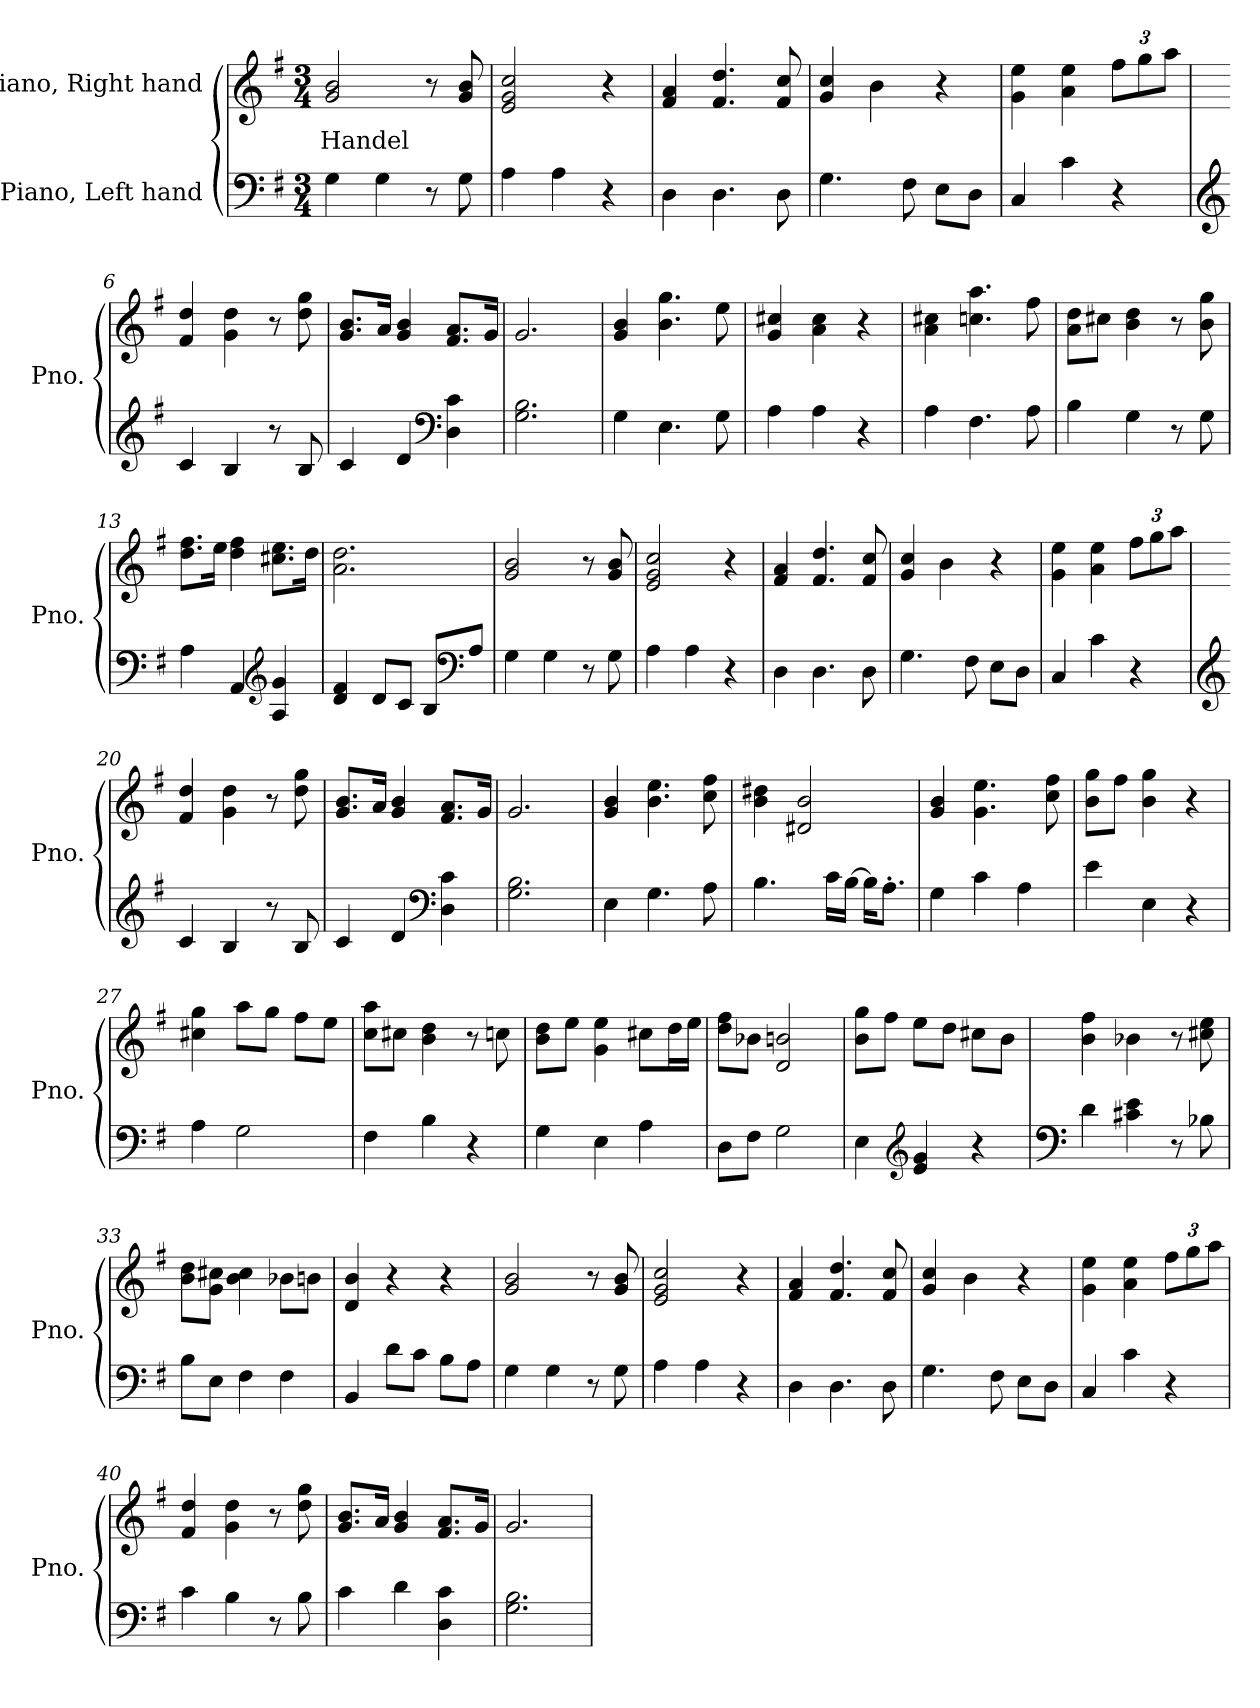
**kern	**kern	**text
*part2	*part1	*part1
*staff2	*staff1	*staff1
*I"Piano, Left hand	*I"Piano, Right hand	*
*I'Pno.	*I'Pno.	*
*clefF4	*clefG2	*
*k[f#]	*k[f#]	*
*M3/4	*M3/4	*
*MM120	*MM120	*
=1	=1	=1
!	!	!LO:LY:b
4G\	2g/ 2b/	Handel
4G\	.	.
8r	8r	.
8G\	8g/ 8b/	.
=2	=2	=2
4A\	2e/ 2g/ 2cc/	.
4A\	.	.
4r	4r	.
=3	=3	=3
4D\	4f#/ 4a/	.
4.D\	4.f#/ 4.dd/	.
8D\	8f#/ 8cc/	.
=4	=4	=4
4.G\	4g/ 4cc/	.
.	4b\	.
8F#\	.	.
8E\L	4r	.
8D\J	.	.
=5	=5	=5
4C/	4g\ 4ee\	.
4c\	4a\ 4ee\	.
*	*Xbrackettup	*
4r	12ff#\L	.
.	12gg\	.
.	12aa\J	.
=6	=6	=6
*clefG2	*	*
4c/	4f#/ 4dd/	.
4B/	4g\ 4dd\	.
8r	8r	.
8B/	8dd\ 8gg\	.
!!LO:LB:g=z
=7	=7	=7
4c/	8.g/ 8.b/L	.
.	16a/Jk	.
4d/	4g/ 4b/	.
*clefF4	*	*
4D\ 4c\	8.f#/ 8.a/L	.
.	16g/Jk	.
=8	=8	=8
2.G\ 2.B\	2.g/	.
=9	=9	=9
4G\	4g/ 4b/	.
4.E\	4.b\ 4.gg\	.
8G\	8ee\	.
=10	=10	=10
4A\	4g/ 4cc#X/	.
4A\	4a\ 4cc#\	.
4r	4r	.
=11	=11	=11
4A\	4a\ 4cc#X\	.
4.F#\	4.ccn\ 4.aa\	.
8A\	8ff#\	.
=12	=12	=12
4B\	8a\ 8dd\L	.
.	8cc#X\J	.
4G\	4b\ 4dd\	.
8r	8r	.
8G\	8b\ 8gg\	.
=13	=13	=13
4A\	8.dd\ 8.ff#\L	.
.	16ee\Jk	.
4AA/	4dd\ 4ff#\	.
*clefG2	*	*
4A/ 4g/	8.cc#X\ 8.ee\L	.
.	16dd\Jk	.
!!LO:LB:g=z
=14	=14	=14
4d/ 4f#/	2.a\ 2.dd\	.
8d/L	.	.
8c/J	.	.
8B/L	.	.
*clefF4	*	*
8A/J	.	.
=15	=15	=15
4G\	2g/ 2b/	.
4G\	.	.
8r	8r	.
8G\	8g/ 8b/	.
=16	=16	=16
4A\	2e/ 2g/ 2cc/	.
4A\	.	.
4r	4r	.
=17	=17	=17
4D\	4f#/ 4a/	.
4.D\	4.f#/ 4.dd/	.
8D\	8f#/ 8cc/	.
=18	=18	=18
4.G\	4g/ 4cc/	.
.	4b\	.
8F#\	.	.
8E\L	4r	.
8D\J	.	.
=19	=19	=19
4C/	4g\ 4ee\	.
4c\	4a\ 4ee\	.
4r	12ff#\L	.
.	12gg\	.
.	12aa\J	.
=20	=20	=20
*clefG2	*	*
4c/	4f#/ 4dd/	.
4B/	4g\ 4dd\	.
8r	8r	.
8B/	8dd\ 8gg\	.
!!LO:LB:g=z
=21	=21	=21
4c/	8.g/ 8.b/L	.
.	16a/Jk	.
4d/	4g/ 4b/	.
*clefF4	*	*
4D\ 4c\	8.f#/ 8.a/L	.
.	16g/Jk	.
=22	=22	=22
2.G\ 2.B\	2.g/	.
=23	=23	=23
4E\	4g/ 4b/	.
4.G\	4.b\ 4.ee\	.
8A\	8cc\ 8ff#\	.
=24	=24	=24
4.B\	4b\ 4dd#X\	.
.	2d#X/ 2b/	.
16c\LL	.	.
[16B\JJ	.	.
16B\KL]	.	.
8.A'\J	.	.
=25	=25	=25
4G\	4g/ 4b/	.
4c\	4.g\ 4.ee\	.
4A\	.	.
.	8cc\ 8ff#\	.
=26	=26	=26
4e\	8b\ 8gg\L	.
.	8ff#\J	.
4E\	4b\ 4gg\	.
4r	4r	.
=27	=27	=27
4A\	4cc#X\ 4gg\	.
2G\	8aa\L	.
.	8gg\J	.
.	8ff#\L	.
.	8ee\J	.
!!LO:LB:g=z
=28	=28	=28
4F#\	8cc\ 8aa\L	.
.	8cc#X\J	.
4B\	4b\ 4dd\	.
4r	8r	.
.	8ccn\	.
=29	=29	=29
4G\	8b\ 8dd\L	.
.	8ee\J	.
4E\	4g\ 4ee\	.
4A\	8cc#X\L	.
.	16dd\L	.
.	16ee\JJ	.
=30	=30	=30
8D\L	8dd\ 8ff#\L	.
8F#\J	8b-X\J	.
2G\	2d/ 2bn/	.
=31	=31	=31
4E\	8b\ 8gg\L	.
.	8ff#\J	.
*clefG2	*	*
4e/ 4g/	8ee\L	.
.	8dd\J	.
4r	8cc#X\L	.
.	8b\J	.
=32	=32	=32
*clefF4	*	*
4d\	4b\ 4ff#\	.
4c#X\ 4e\	4b-X\	.
8r	8r	.
8B-X\	8cc#X\ 8ee\	.
!!LO:LB:g=z
=33	=33	=33
8B\L	8b\ 8dd\L	.
8E\J	8g\ 8cc#X\J	.
4F#\	4b\ 4cc#\	.
4F#\	8b-X\L	.
.	8bn\J	.
=34	=34	=34
4BB/	4d/ 4b/	.
8d\L	4r	.
8c\J	.	.
8B\L	4r	.
8A\J	.	.
=35	=35	=35
4G\	2g/ 2b/	.
4G\	.	.
8r	8r	.
8G\	8g/ 8b/	.
=36	=36	=36
4A\	2e/ 2g/ 2cc/	.
4A\	.	.
4r	4r	.
=37	=37	=37
4D\	4f#/ 4a/	.
4.D\	4.f#/ 4.dd/	.
8D\	8f#/ 8cc/	.
=38	=38	=38
4.G\	4g/ 4cc/	.
.	4b\	.
8F#\	.	.
8E\L	4r	.
8D\J	.	.
=39	=39	=39
4C/	4g\ 4ee\	.
4c\	4a\ 4ee\	.
4r	12ff#\L	.
.	12gg\	.
.	12aa\J	.
!!LO:PB:g=z
=40	=40	=40
4c\	4f#/ 4dd/	.
4B\	4g\ 4dd\	.
8r	8r	.
8B\	8dd\ 8gg\	.
=41	=41	=41
4c\	8.g/ 8.b/L	.
.	16a/Jk	.
4d\	4g/ 4b/	.
4D\ 4c\	8.f#/ 8.a/L	.
.	16g/Jk	.
=42	=42	=42
2.G\ 2.B\	2.g/	.
=	=	=
*-	*-	*-
